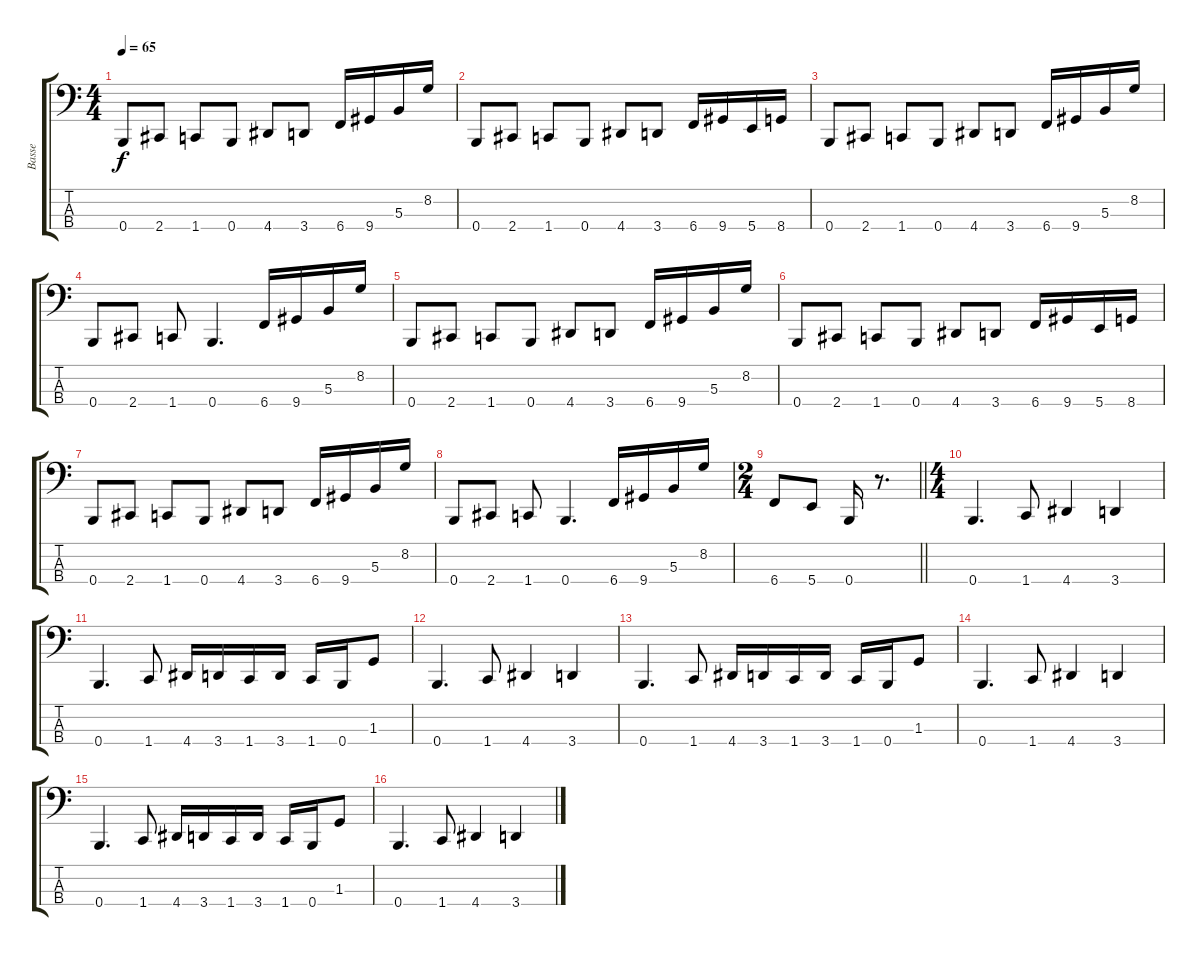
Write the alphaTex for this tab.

\track ("Basse" "Basse") {instrument electricbassfinger}
\staff {score tabs}
\tuning (E2 B1 Gb1 B0) {hide}
\ts (4 4)
\section ("" "")
\tempo 65
\clef f4
\ks c
0.4.8{dy f} 2.4.8 1.4.8 0.4.8 4.4.8 3.4.8 6.4.16 9.4.16 5.3.16 8.2.16 |
0.4.8 2.4.8 1.4.8 0.4.8 4.4.8 3.4.8 6.4.16 9.4.16 5.4.16 8.4.16 |
0.4.8 2.4.8 1.4.8 0.4.8 4.4.8 3.4.8 6.4.16 9.4.16 5.3.16 8.2.16 |
0.4.8 2.4.8 1.4.8 0.4.4{d} 6.4.16 9.4.16 5.3.16 8.2.16 |
0.4.8 2.4.8 1.4.8 0.4.8 4.4.8 3.4.8 6.4.16 9.4.16 5.3.16 8.2.16 |
0.4.8 2.4.8 1.4.8 0.4.8 4.4.8 3.4.8 6.4.16 9.4.16 5.4.16 8.4.16 |
0.4.8 2.4.8 1.4.8 0.4.8 4.4.8 3.4.8 6.4.16 9.4.16 5.3.16 8.2.16 |
0.4.8 2.4.8 1.4.8 0.4.4{d} 6.4.16 9.4.16 5.3.16 8.2.16 |
\ts (2 4)
\barLineRight lightlight
6.4.8 5.4.8 0.4.16 r.8{d} |
\ts (4 4)
\section ("" "")
0.4.4{d} 1.4.8 4.4.4 3.4.4 |
0.4.4{d} 1.4.8 4.4.16 3.4.16 1.4.16 3.4.16 1.4.16 0.4.16 1.3.8 |
0.4.4{d} 1.4.8 4.4.4 3.4.4 |
0.4.4{d} 1.4.8 4.4.16 3.4.16 1.4.16 3.4.16 1.4.16 0.4.16 1.3.8 |
0.4.4{d} 1.4.8 4.4.4 3.4.4 |
0.4.4{d} 1.4.8 4.4.16 3.4.16 1.4.16 3.4.16 1.4.16 0.4.16 1.3.8 |
0.4.4{d} 1.4.8 4.4.4 3.4.4
